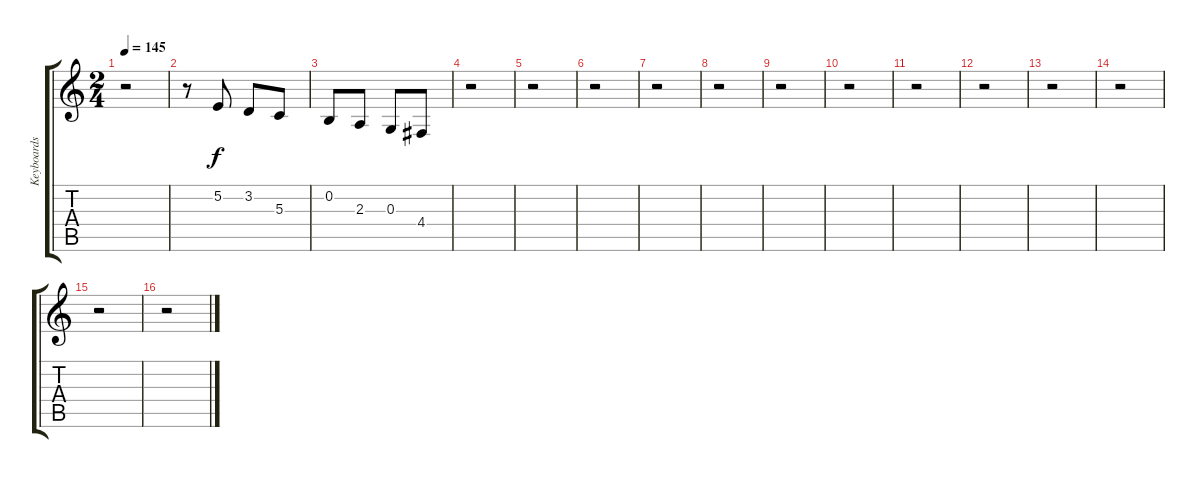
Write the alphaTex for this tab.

\track ("Keyboards" "Keyboards") {instrument synthstrings2}
\staff {score tabs}
\tuning (E4 B3 G3 D3 A2 E2) {hide}
\ts (2 4)
\tempo 145
\clef g2
\ks c
r.2{dy f} |
r.8 5.2.8 3.2.8 5.3.8 |
0.2.8 2.3.8 0.3.8 4.4.8 |
r.2 |
r.2 |
r.2 |
r.2 |
r.2 |
r.2 |
r.2 |
r.2 |
r.2 |
r.2 |
r.2 |
r.2 |
r.2
